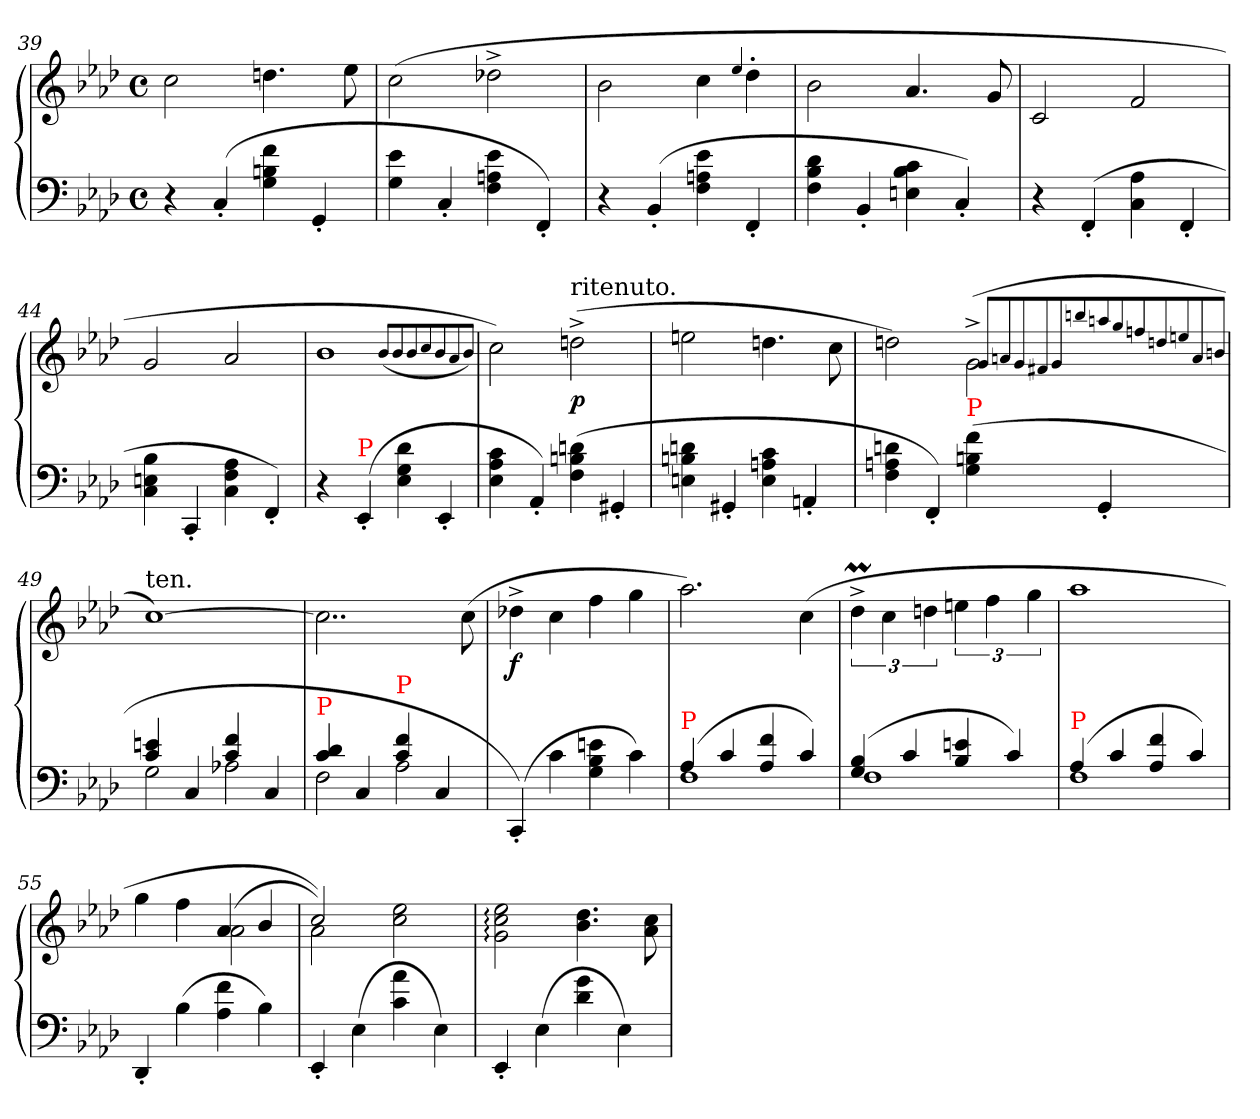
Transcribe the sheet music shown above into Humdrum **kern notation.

**kern	**kern	**dynam
*part1	*part1	*part1
*staff2	*staff1	*staff1/2
*clefF4	*clefG2	*
*k[b-e-a-d-]	*k[b-e-a-d-]	*
*A-:	*A-:	*
*M4/4	*M4/4	*
*met(c)	*met(c)	*
=39	=39	=39
4r	2cc\	.
(>4C'</	.	.
4f\ 4Bn\ 4G\	4.ddn\	.
4GG'</	.	.
.	8ee-\	.
=40	=40	=40
4e-\ 4G\	(>2cc\	.
4C'</	.	.
4e-\ 4An\ 4F\	2dd-X^>\	.
4FF'</)	.	.
=41	=41	=41
4r	2b-\	.
(>4BB-'</	.	.
4e-\ 4An\ 4F\	4cc\	.
.	4qqee-/	.
4FF'</	4dd-'>\	.
=42	=42	=42
4d-\ 4B-\ 4F\	2b-\	.
4BB-'</	.	.
4c\ 4B-\ 4En\	4.a-/	.
4C'</)	.	.
.	8g/	.
=43	=43	=43
4r	2c/	.
(>4FF'</	.	.
4A-\ 4C\	2f/	.
4FF'</	.	.
=44	=44	=44
4B-\ 4En\ 4C\	2g/	.
4CC'</	.	.
4A-\ 4F\ 4C\	2a-/	.
4FF'</)	.	.
=45	=45	=45
4r	1b-	.
!LO:TX:a:color=red:t=P	!	!
(>4EE-'</	.	.
4d-\ 4G\ 4E-\	.	.
4EE-'</	.	.
.	(<8qqb-/L	.
.	8qqb-	.
.	8qqb-	.
.	8qqcc	.
.	8qqb-	.
.	8qqa-	.
.	8qqb-J)	.
=46	=46	=46
4c\ 4A-\ 4E-\	2cc\)	.
4AA-'</)	.	.
!	!LO:TX:a:t=ritenuto.	!
(>4dn\ 4Bn\ 4F\	(>2ddn^<\	p
4GG#X'</	.	.
=47	=47	=47
4dn\ 4Bn\ 4En\	2een\	.
4GG#X'</	.	.
4c\ 4An\ 4E\	4.ddn\	.
4AAn'</	.	.
.	8cc\	.
=48	=48	=48
4d\ 4An\ 4F\	2ddn\)	.
4FF'</)	.	.
!LO:TX:a:color=red:t=P	!	!
(>4f\ 4Bn\ 4G\	(>2g^<\	.
4GG'</	.	.
.	8qqg/L	.
.	8qqan/	.
.	8qqg/	.
.	8qqf#X/	.
.	8qqg/	.
.	8qqbbn/	.
.	8qqaan/	.
.	8qqgg/	.
.	8qqffn/	.
.	8qqddn/	.
.	8qqeen/	.
.	8qqa/	.
.	8qqbn/J	.
=49	=49	=49
*^	*	*
!	!	!LO:TX:a:t=ten.	!
4en 4c	2G	[1cc)	.
4C	.	.	.
4f 4c	2A-X	.	.
4C	.	.	.
=50	=50	=50	=50
!LO:TX:a:color=red:t=P	!	!	!
4d- 4c	2F	2..cc\]	.
4C	.	.	.
!LO:TX:a:color=red:t=P	!	!	!
4f 4c	2A-	.	.
4C	.	.	.
.	.	(>8cc\	.
*v	*v	*	*
=51	=51	=51
(>4CC'</)	4dd-X^<\	f
4c\	4cc\	.
4en\ 4B-\ 4G\	4ff\	.
4c\)	4gg\	.
=52	=52	=52
*^	*	*
!LO:TX:a:color=red:t=P	!	!	!
(>4A-	1F	2.aa-\)	.
4c/	.	.	.
4f/ 4A-/	.	.	.
4c/)	.	(>4cc\	.
=53	=53	=53	=53
(>4B-/ 4G/	1F	6dd-M^>\	.
.	.	6cc\	.
4c/	.	.	.
.	.	6ddn\	.
4en/ 4B-/	.	6een\	.
.	.	6ff\	.
4c/)	.	.	.
.	.	6gg\	.
=54	=54	=54	=54
!LO:TX:a:color=red:t=P	!	!	!
(>4A-/	1F	1aa-	.
4c/	.	.	.
4f/ 4A-/	.	.	.
4c/)	.	.	.
*v	*v	*	*
=55	=55	=55
*	*^	*
4DD-'</	4gg\	2ryy	.
(>4B-\	4ff\	.	.
4f\ 4A-\	(<4a-/	2a-\	.
4B-\)	4b-/	.	.
=56	=56	=56	=56
4EE-'</	2cc/)	2a-)	.
(>4E-\	.	.	.
4a-\ 4c\	2ee-\ 2cc\	2ryy	.
4E-\)	.	.	.
*	*v	*v	*
=57	=57	=57
4EE-'</	2ee-:\ 2cc:\ 2g:\	.
(>4E-\	.	.
4g\ 4d-\	4.dd-\ 4.b-\	.
4E-\)	.	.
.	8cc\ 8a-\	.
=	=	=
*-	*-	*-
